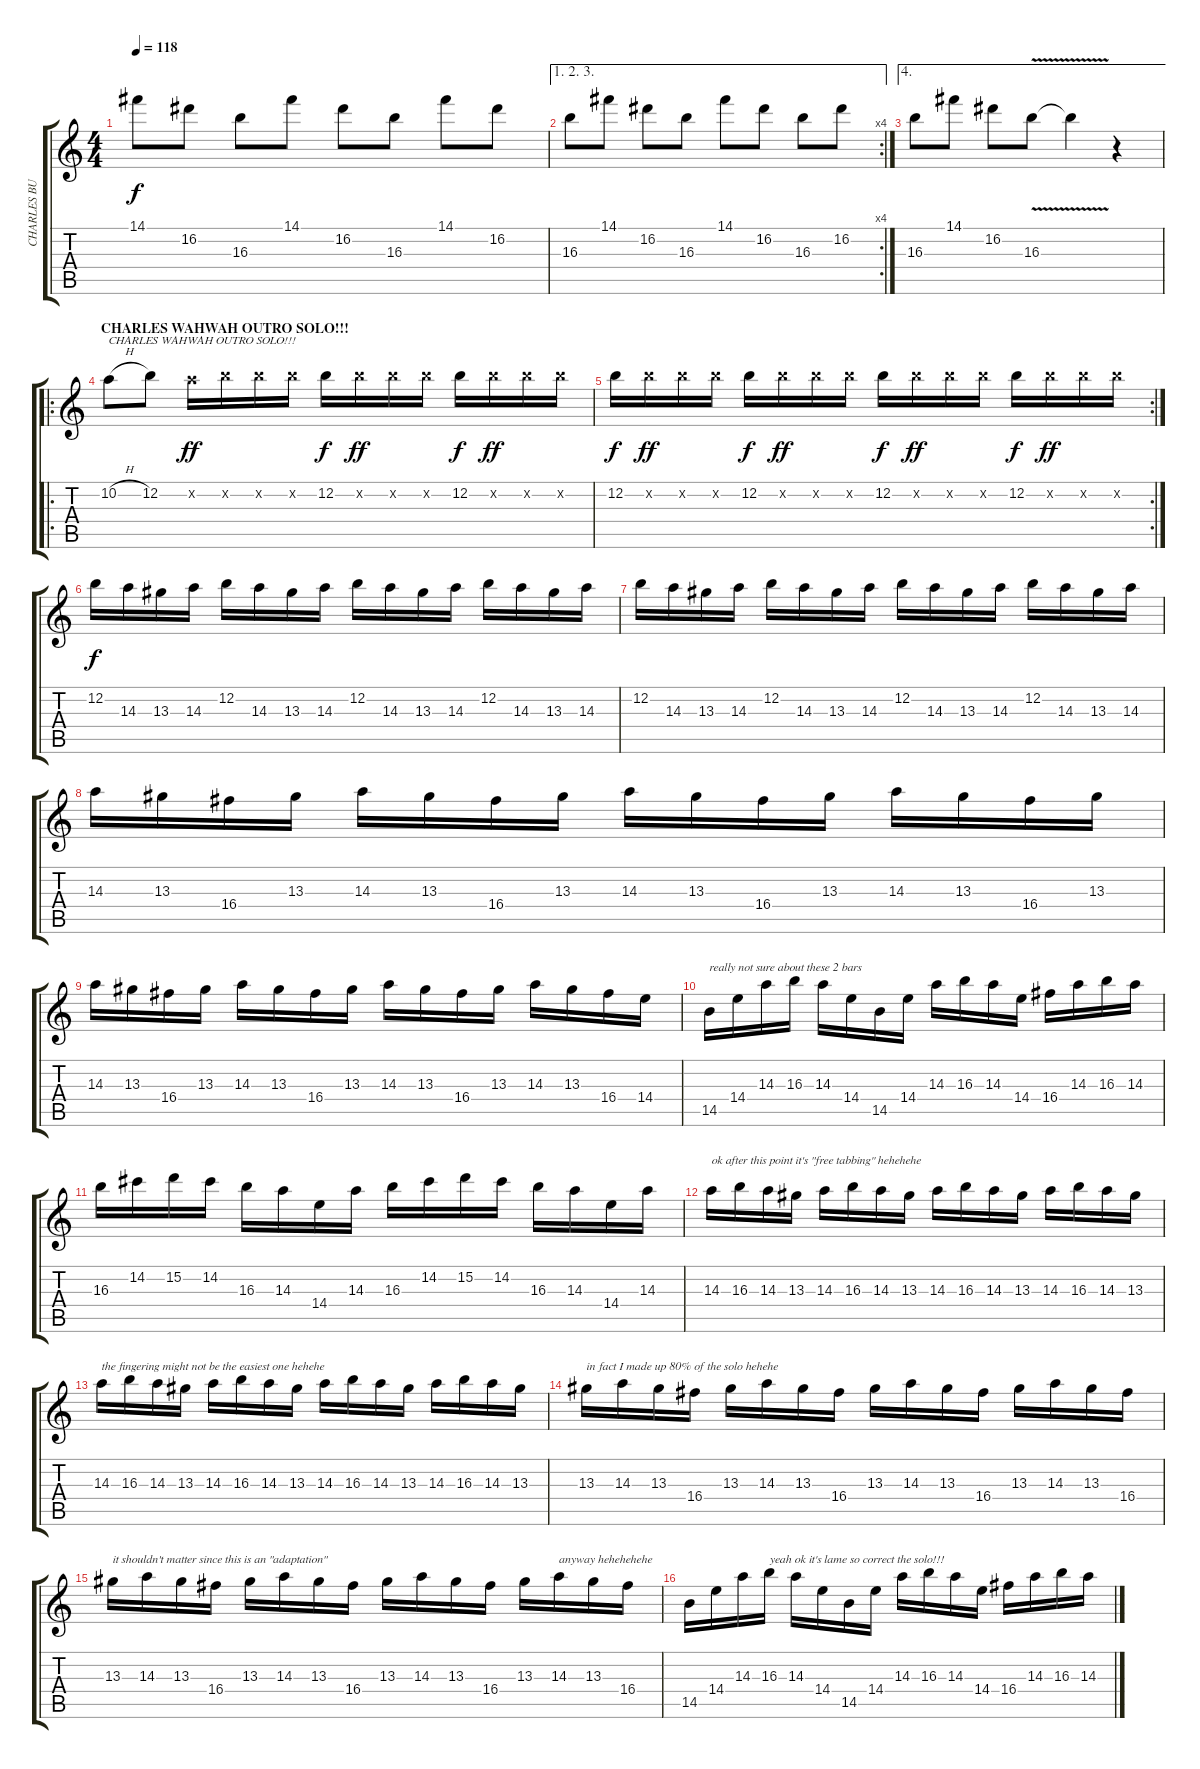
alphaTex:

\track ("CHARLES BURCHILL!!!" "CHARLES BU") {instrument distortionguitar}
\staff {score tabs}
\tuning (E4 B3 G3 D3 A2 E2) {hide}
\ts (4 4)
\tempo 118
\clef g2
\ks c
14.1.8{dy f} 16.2.8 16.3.8 14.1.8 16.2.8 16.3.8 14.1.8 16.2.8 |
\ae (1 2 3)
\rc 4
16.3.8 14.1.8 16.2.8 16.3.8 14.1.8 16.2.8 16.3.8 16.2.8 |
\ae 4
16.3.8 14.1.8 16.2.8 16.3{v}.8 16.3{t}.4 r.4 |
\ro
\section ("" "CHARLES WAHWAH OUTRO SOLO!!!")
10.2{h}.8{txt "CHARLES WAHWAH OUTRO SOLO!!!" volume 14} 12.2.8 10.2{x}.16{dy ff} 12.2{x}.16 12.2{x}.16 12.2{x}.16 12.2.16{dy f} 12.2{x}.16{dy ff} 12.2{x}.16 12.2{x}.16 12.2.16{dy f} 12.2{x}.16{dy ff} 12.2{x}.16 12.2{x}.16 |
\rc 2
12.2.16{dy f} 12.2{x}.16{dy ff} 12.2{x}.16 12.2{x}.16 12.2.16{dy f} 12.2{x}.16{dy ff} 12.2{x}.16 12.2{x}.16 12.2.16{dy f} 12.2{x}.16{dy ff} 12.2{x}.16 12.2{x}.16 12.2.16{dy f} 12.2{x}.16{dy ff} 12.2{x}.16 12.2{x}.16 |
12.2.16{dy f} 14.3.16 13.3.16 14.3.16 12.2.16 14.3.16 13.3.16 14.3.16 12.2.16 14.3.16 13.3.16 14.3.16 12.2.16 14.3.16 13.3.16 14.3.16 |
12.2.16 14.3.16 13.3.16 14.3.16 12.2.16 14.3.16 13.3.16 14.3.16 12.2.16 14.3.16 13.3.16 14.3.16 12.2.16 14.3.16 13.3.16 14.3.16 |
14.3.16 13.3.16 16.4.16 13.3.16 14.3.16 13.3.16 16.4.16 13.3.16 14.3.16 13.3.16 16.4.16 13.3.16 14.3.16 13.3.16 16.4.16 13.3.16 |
14.3.16 13.3.16 16.4.16 13.3.16 14.3.16 13.3.16 16.4.16 13.3.16 14.3.16 13.3.16 16.4.16 13.3.16 14.3.16 13.3.16 16.4.16 14.4.16 |
14.5.16{txt "really not sure about these 2 bars"} 14.4.16 14.3.16 16.3.16 14.3.16 14.4.16 14.5.16 14.4.16 14.3.16 16.3.16 14.3.16 14.4.16 16.4.16 14.3.16 16.3.16 14.3.16 |
16.3.16 14.2.16 15.2.16 14.2.16 16.3.16 14.3.16 14.4.16 14.3.16 16.3.16 14.2.16 15.2.16 14.2.16 16.3.16 14.3.16 14.4.16 14.3.16 |
14.3.16{txt "ok after this point it's \"free tabbing\" hehehehe"} 16.3.16 14.3.16 13.3.16 14.3.16 16.3.16 14.3.16 13.3.16 14.3.16 16.3.16 14.3.16 13.3.16 14.3.16 16.3.16 14.3.16 13.3.16 |
14.3.16{txt "the fingering might not be the easiest one hehehe"} 16.3.16 14.3.16 13.3.16 14.3.16 16.3.16 14.3.16 13.3.16 14.3.16 16.3.16 14.3.16 13.3.16 14.3.16 16.3.16 14.3.16 13.3.16 |
13.3.16{txt "in fact I made up 80% of the solo hehehe"} 14.3.16 13.3.16 16.4.16 13.3.16 14.3.16 13.3.16 16.4.16 13.3.16 14.3.16 13.3.16 16.4.16 13.3.16 14.3.16 13.3.16 16.4.16 |
13.3.16{txt "it shouldn't matter since this is an \"adaptation\""} 14.3.16 13.3.16 16.4.16 13.3.16 14.3.16 13.3.16 16.4.16 13.3.16 14.3.16 13.3.16 16.4.16 13.3.16 14.3.16{txt "anyway hehehehehe"} 13.3.16 16.4.16 |
14.5.16 14.4.16 14.3.16 16.3.16{txt "yeah ok it's lame so correct the solo!!!"} 14.3.16 14.4.16 14.5.16 14.4.16 14.3.16 16.3.16 14.3.16 14.4.16 16.4.16 14.3.16 16.3.16 14.3.16
